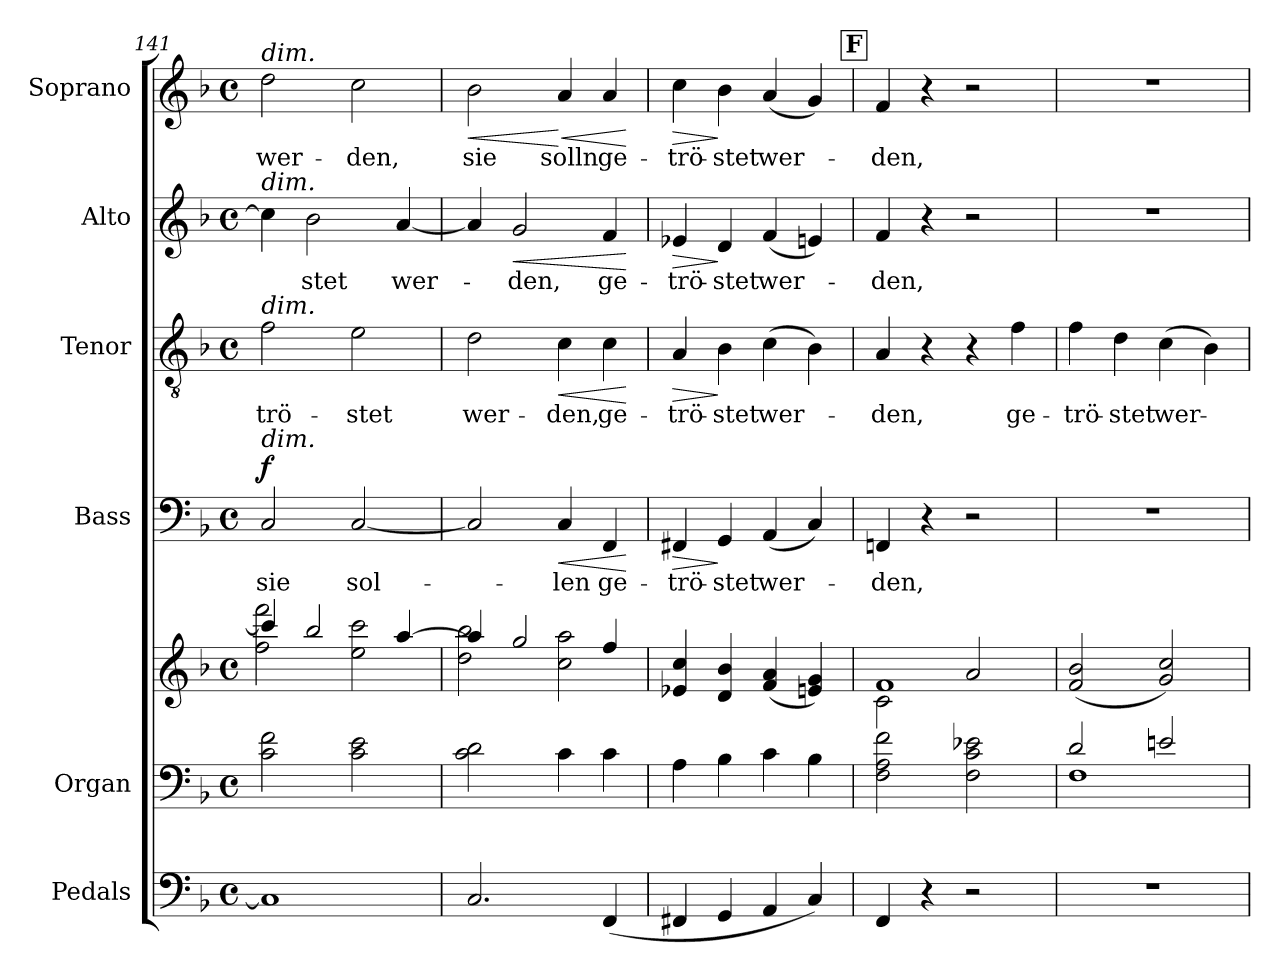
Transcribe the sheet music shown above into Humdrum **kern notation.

**kern	**kern	**kern	**kern	**text	**dynam	**kern	**text	**dynam	**kern	**text	**dynam	**kern	**text	**dynam
*part6	*part5	*part5	*part4	*part4	*part4	*part3	*part3	*part3	*part2	*part2	*part2	*part1	*part1	*part1
*staff7	*staff6	*staff5	*staff4	*staff4	*staff4	*staff3	*staff3	*staff3	*staff2	*staff2	*staff2	*staff1	*staff1	*staff1
*I"Pedals	*I"Organ	*	*I"Bass	*	*	*I"Tenor	*	*	*I"Alto	*	*	*I"Soprano	*	*
*	*I'Org.	*	*I'B.	*	*	*I'T.	*	*	*I'A.	*	*	*I'S.	*	*
*clefF4	*clefF4	*clefG2	*clefF4	*	*	*clefGv2	*	*	*clefG2	*	*	*clefG2	*	*
*	*	*	*	*	*	*ITrd7c12	*	*	*	*	*	*	*	*
*k[b-]	*k[b-]	*k[b-]	*k[b-]	*	*	*k[b-]	*	*	*k[b-]	*	*	*k[b-]	*	*
*F:	*F:	*F:	*F:	*	*	*F:	*	*	*F:	*	*	*F:	*	*
*M4/4	*M4/4	*M4/4	*M4/4	*	*	*M4/4	*	*	*M4/4	*	*	*M4/4	*	*
*met(c)	*met(c)	*met(c)	*met(c)	*	*	*met(c)	*	*	*met(c)	*	*	*met(c)	*	*
=141	=141	=141	=141	=141	=141	=141	=141	=141	=141	=141	=141	=141	=141	=141
*	*	*^	*	*	*	*	*	*	*	*	*	*	*	*
!	!	!	!	!	!LO:LY:b:color=#000000	!	!	!	!	!	!	!	!	!	!
!	!	!	!	!	!	!	!	!LO:LY:b:color=#000000	!	!	!	!	!	!	!
!	!	!	!	!	!	!	!	!	!	!	!	!	!LO:TX:a:i:t=dim.	!	!
!	!	!	!	!	!	!	!	!	!	!LO:TX:a:i:t=dim.	!	!	!	!	!
!	!	!	!	!	!	!	!LO:TX:a:i:t=dim.	!	!	!	!	!	!	!	!
!	!	!	!	!LO:TX:a:i:t=dim.	!	!	!	!	!	!	!	!	!	!	!
!	!	!	!	!	!	!	!	!	!	!	!	!	!	!LO:LY:b:color=#000000	!
1Ci]	2ci\ 2fi	4ccci/]	2ffi\ 2fffi	2Ci/	sie	f	2Fi\	-trö-	.	4cci\]	.	.	2ddi\	wer-	.
!	!	!	!	!	!	!	!	!	!	!	!LO:LY:b:color=#000000	!	!	!	!
.	.	2bb-i/	.	.	.	.	.	.	.	2b-i\	-stet	.	.	.	.
!	!	!	!	!	!LO:LY:b:color=#000000	!	!	!	!	!	!	!	!	!	!
!	!	!	!	!	!	!	!	!LO:LY:b:color=#000000	!	!	!	!	!	!	!
!	!	!	!	!	!	!	!	!	!	!	!	!	!	!LO:LY:b:color=#000000	!
.	2ci\ 2ei	.	2eei\ 2ccci	[2Ci/	sol-	.	2Ei\	-stet	.	.	.	.	2cci\	-den,	.
!	!	!	!	!	!	!	!	!	!	!	!LO:LY:b:color=#000000	!	!	!	!
.	.	[4aai/	.	.	.	.	.	.	.	[4ai/	wer-	.	.	.	.
=142	=142	=142	=142	=142	=142	=142	=142	=142	=142	=142	=142	=142	=142	=142	=142
!	!	!	!	!	!	!	!	!LO:LY:b:color=#000000	!	!	!	!	!	!	!
!	!	!	!	!	!	!	!	!	!	!	!	!	!	!LO:LY:b:color=#000000	!LO:HP:b
!	!	!	!	!	!	!	!	!	!	!	!	!	!	!	!LO:HP:n=1:b
2.Ci/	2ci\ 2di	4aai/]	2ddi\ 2bb-i	2Ci/]	.	.	2Di\	wer-	.	4ai/]	.	.	2b-i\	sie	< >
!	!	!	!	!	!	!	!	!	!	!	!LO:LY:b:color=#000000	!LO:HP:b	!	!	!
.	.	2ggi/	.	.	.	.	.	.	.	2gi/	-den,	<	.	.	.
!	!	!	!	!	!LO:LY:b:color=#000000	!LO:HP:b	!	!	!	!	!	!	!	!	!
!	!	!	!	!	!	!	!	!LO:LY:b:color=#000000	!LO:HP:b	!	!	!	!	!	!
!	!	!	!	!	!	!	!	!	!	!	!	!	!	!LO:LY:b:color=#000000	!LO:HP:n=1:b
.	4ci\	.	2cci\ 2aai	4Ci/	-len	<	4Ci\	-den,	<	.	.	.	4ai/	solln	[ <
!	!	!	!	!	!LO:LY:b:color=#000000	!	!	!	!	!	!	!	!	!	!
!	!	!	!	!	!	!	!	!LO:LY:b:color=#000000	!	!	!	!	!	!	!
!	!	!	!	!	!	!	!	!	!	!	!LO:LY:b:color=#000000	!	!	!	!
!	!	!	!	!	!	!	!	!	!	!	!	!	!	!LO:LY:b:color=#000000	!
(4FFi/	4ci\	4ffi/	.	4FFi/	ge-	.	4Ci\	ge-	.	4fi/	ge-	.	4ai/	ge-	]
*	*	*v	*v	*	*	*	*	*	*	*	*	*	*	*	*
.	.	.	.	.	[	.	.	[	.	.	[	.	.	[
=143	=143	=143	=143	=143	=143	=143	=143	=143	=143	=143	=143	=143	=143	=143
!	!	!	!	!LO:LY:b:color=#000000	!LO:HP:b	!	!	!	!	!	!	!	!	!
!	!	!	!	!	!	!	!LO:LY:b:color=#000000	!LO:HP:b	!	!	!	!	!	!
!	!	!	!	!	!	!	!	!	!	!LO:LY:b:color=#000000	!LO:HP:b	!	!	!
!	!	!	!	!	!	!	!	!	!	!	!	!	!LO:LY:b:color=#000000	!LO:HP:b
4FF#Xi/	4Ai\	4e-Xi/ 4cci	4FF#Xi/	-trö-	>	4AAi/	-trö-	>	4e-Xi/	-trö-	>	4cci\	-trö-	>
!	!	!	!	!LO:LY:b:color=#000000	!	!	!	!	!	!	!	!	!	!
!	!	!	!	!	!	!	!LO:LY:b:color=#000000	!	!	!	!	!	!	!
!	!	!	!	!	!	!	!	!	!	!LO:LY:b:color=#000000	!	!	!	!
!	!	!	!	!	!	!	!	!	!	!	!	!	!LO:LY:b:color=#000000	!
4GGi/	4B-i\	(4di/ 4b-i	4GGi/	-stet	]	4BB-i\	-stet	]	4di/	-stet	]	4b-i\	-stet	]
!	!	!	!	!LO:LY:b:color=#000000	!	!	!	!	!	!	!	!	!	!
!	!	!	!	!	!	!	!LO:LY:b:color=#000000	!	!	!	!	!	!	!
!	!	!	!	!	!	!	!	!	!	!LO:LY:b:color=#000000	!	!	!	!
!	!	!	!	!	!	!	!	!	!	!	!	!	!LO:LY:b:color=#000000	!
4AAi/	4ci\	(4fi/ 4ai	(4AAi/	wer-	.	(4Ci\	wer-	.	(4fi/	wer-	.	(4ai/	wer-	.
4Ci/)	4B-i\	4eni/ 4gi)	4Ci/)	.	.	4BB-i\)	.	.	4eni/)	.	.	4gi/)	.	.
!!LO:REH:place=s1:B:color=#000000:enc=box:fs=17.1407:t=F
=144	=144	=144	=144	=144	=144	=144	=144	=144	=144	=144	=144	=144	=144	=144
*	*	*^	*	*	*	*	*	*	*	*	*	*	*	*
!	!	!	!	!	!LO:LY:b:color=#000000	!	!	!	!	!	!	!	!	!	!
!	!	!	!	!	!	!	!	!LO:LY:b:color=#000000	!	!	!	!	!	!	!
!	!	!	!	!	!	!	!	!	!	!	!LO:LY:b:color=#000000	!	!	!	!
!	!	!	!	!	!	!	!	!	!	!	!	!	!	!LO:LY:b:color=#000000	!
4FFi/	2Fi\ 2Ai 2fi	1fi	2ci\	4FFni/	-den,	.	4AAi/	-den,	.	4fi/	-den,	.	4fi/	-den,	.
4r	.	.	.	4r	.	.	4r	.	.	4r	.	.	4r	.	.
2r	2Fi\ 2ci 2e-Xi	.	2ai/	2r	.	.	4r	.	.	2r	.	.	2r	.	.
!	!	!	!	!	!	!	!	!LO:LY:b:color=#000000	!	!	!	!	!	!	!
.	.	.	.	.	.	.	4Fi\	ge-	.	.	.	.	.	.	.
*	*	*v	*v	*	*	*	*	*	*	*	*	*	*	*	*
!!LO:LB:g=z
=145	=145	=145	=145	=145	=145	=145	=145	=145	=145	=145	=145	=145	=145	=145
*	*^	*	*	*	*	*	*	*	*	*	*	*	*	*
!	!	!	!	!	!	!	!	!LO:LY:b:color=#000000	!	!	!	!	!	!	!
1r	2di/	1Fi	(2fi/ 2b-i	1r	.	.	4Fi\	-trö-	.	1r	.	.	1r	.	.
!	!	!	!	!	!	!	!	!LO:LY:b:color=#000000	!	!	!	!	!	!	!
.	.	.	.	.	.	.	4Di\	-stet	.	.	.	.	.	.	.
!	!	!	!	!	!	!	!	!LO:LY:b:color=#000000	!	!	!	!	!	!	!
.	2eni/	.	2gi/ 2cci)	.	.	.	(4Ci\	wer-	.	.	.	.	.	.	.
.	.	.	.	.	.	.	4BB-i\)	.	.	.	.	.	.	.	.
*	*v	*v	*	*	*	*	*	*	*	*	*	*	*	*	*
=	=	=	=	=	=	=	=	=	=	=	=	=	=	=
*-	*-	*-	*-	*-	*-	*-	*-	*-	*-	*-	*-	*-	*-	*-
